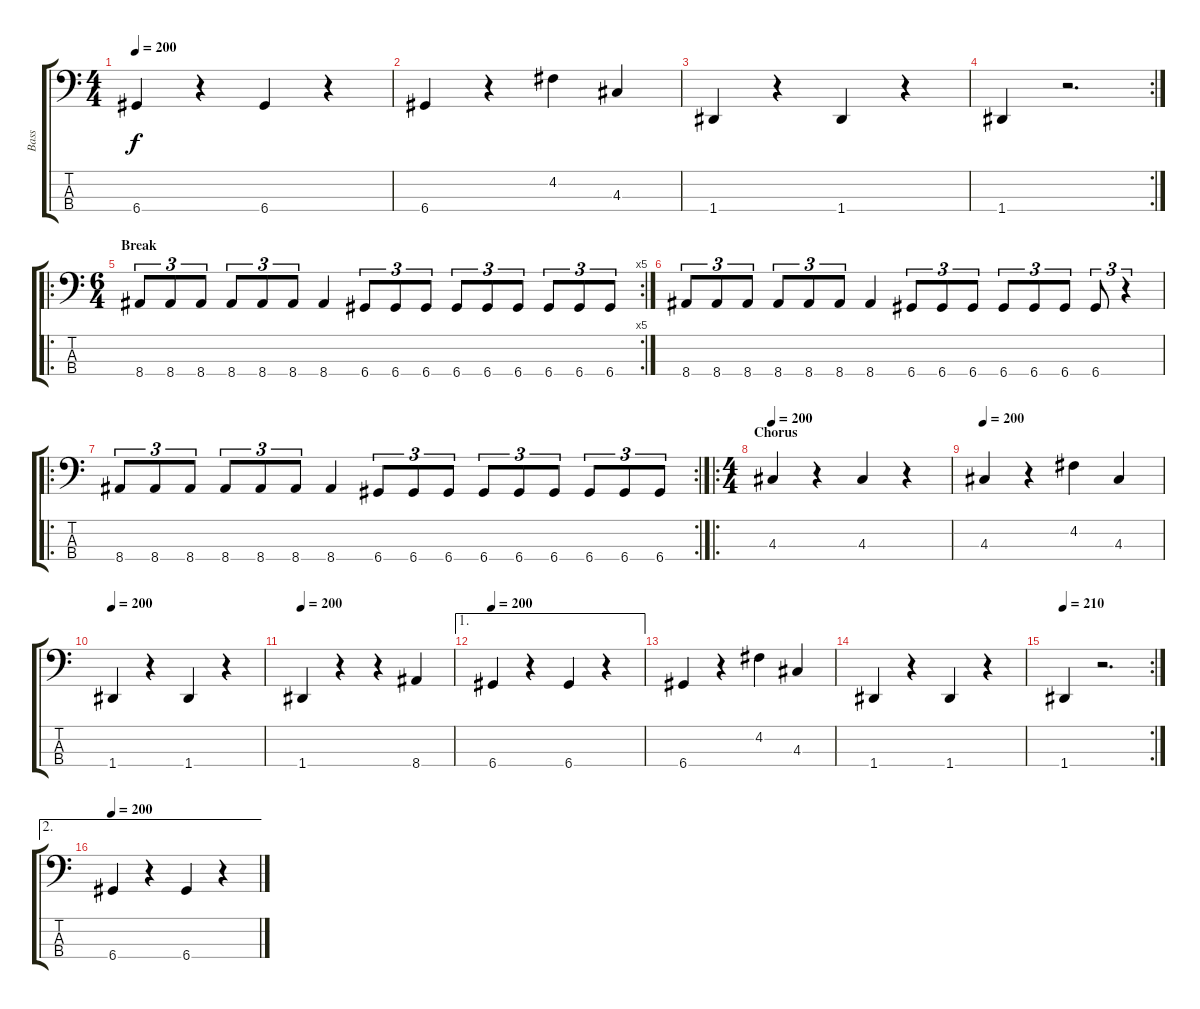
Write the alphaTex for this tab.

\track ("Bass" "Bass") {instrument electricbassfinger}
\staff {score tabs}
\tuning (G2 D2 A1 D1) {hide}
\ts (4 4)
\tempo 200
\clef f4
\ks c
6.4.4{dy f} r.4 6.4.4 r.4 |
6.4.4 r.4 4.2.4 4.3.4 |
1.4.4 r.4 1.4.4 r.4 |
\rc 2
1.4.4 r.2{d} |
\ro
\rc 5
\ts (6 4)
\section ("" "Break")
8.4.8{tu (3 2) volume 12} 8.4.8{tu (3 2)} 8.4.8{tu (3 2)} 8.4.8{tu (3 2)} 8.4.8{tu (3 2)} 8.4.8{tu (3 2)} 8.4.4 6.4.8{tu (3 2)} 6.4.8{tu (3 2)} 6.4.8{tu (3 2)} 6.4.8{tu (3 2)} 6.4.8{tu (3 2)} 6.4.8{tu (3 2)} 6.4.8{tu (3 2)} 6.4.8{tu (3 2)} 6.4.8{tu (3 2)} |
8.4.8{tu (3 2) volume 12} 8.4.8{tu (3 2)} 8.4.8{tu (3 2)} 8.4.8{tu (3 2)} 8.4.8{tu (3 2)} 8.4.8{tu (3 2)} 8.4.4 6.4.8{tu (3 2)} 6.4.8{tu (3 2)} 6.4.8{tu (3 2)} 6.4.8{tu (3 2)} 6.4.8{tu (3 2)} 6.4.8{tu (3 2)} 6.4.8{tu (3 2)} r.4{tu (3 2)} |
\ro
\rc 2
8.4.8{tu (3 2) volume 12} 8.4.8{tu (3 2)} 8.4.8{tu (3 2)} 8.4.8{tu (3 2)} 8.4.8{tu (3 2)} 8.4.8{tu (3 2)} 8.4.4 6.4.8{tu (3 2)} 6.4.8{tu (3 2)} 6.4.8{tu (3 2)} 6.4.8{tu (3 2)} 6.4.8{tu (3 2)} 6.4.8{tu (3 2)} 6.4.8{tu (3 2)} 6.4.8{tu (3 2)} 6.4.8{tu (3 2)} |
\ro
\ts (4 4)
\section ("" "Chorus")
\tempo 200
4.3.4 r.4 4.3.4 r.4 |
\tempo 200
4.3.4 r.4 4.2.4 4.3.4 |
\tempo 200
1.4.4 r.4 1.4.4 r.4 |
\tempo 200
1.4.4 r.4 r.4 8.4.4 |
\ae 1
\tempo 200
6.4.4 r.4 6.4.4 r.4 |
6.4.4 r.4 4.2.4 4.3.4 |
1.4.4 r.4 1.4.4 r.4 |
\rc 2
\tempo 210
1.4.4 r.2{d} |
\ae 2
\tempo 200
6.4.4 r.4 6.4.4 r.4
